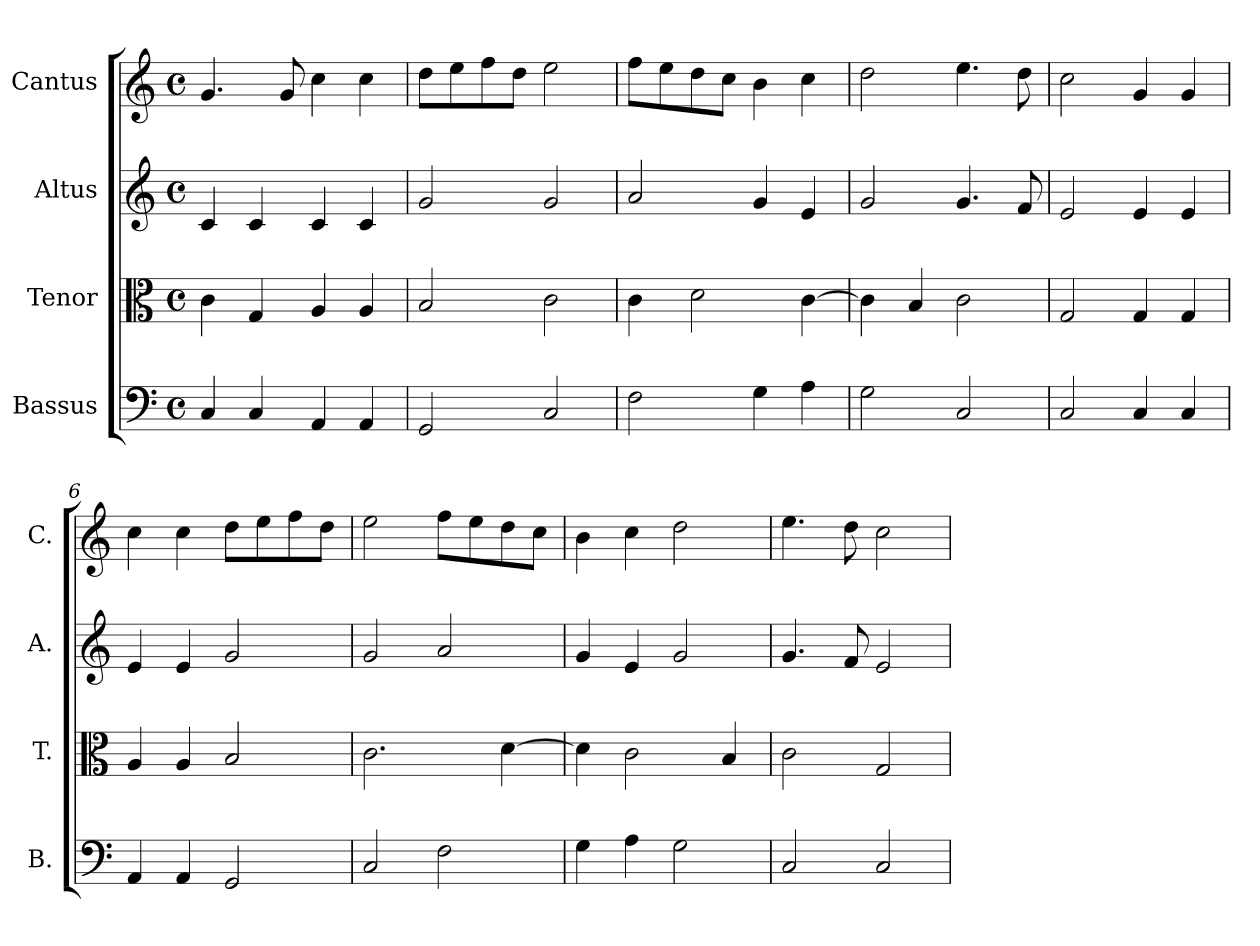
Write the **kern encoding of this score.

**kern	**kern	**kern	**kern
*part4	*part3	*part2	*part1
*staff4	*staff3	*staff2	*staff1
*I"Bassus	*I"Tenor	*I"Altus	*I"Cantus
*I'B.	*I'T.	*I'A.	*I'C.
*clefF4	*clefC3	*clefG2	*clefG2
*k[]	*k[]	*k[]	*k[]
*C:	*C:	*C:	*C:
*M4/4	*M4/4	*M4/4	*M4/4
*met(c)	*met(c)	*met(c)	*met(c)
=1	=1	=1	=1
4C/	4c\	4c/	4.g/
4C/	4G/	4c/	.
.	.	.	8g/
4AA/	4A/	4c/	4cc\
4AA/	4A/	4c/	4cc\
=2	=2	=2	=2
2GG/	2B/	2g/	8dd\L
.	.	.	8ee\
.	.	.	8ff\
.	.	.	8dd\J
2C/	2c\	2g/	2ee\
=3	=3	=3	=3
2F\	4c\	2a/	8ff\L
.	.	.	8ee\
.	2d\	.	8dd\
.	.	.	8cc\J
4G\	.	4g/	4b\
4A\	[4c\	4e/	4cc\
=4	=4	=4	=4
2G\	4c\]	2g/	2dd\
.	4B/	.	.
2C/	2c\	4.g/	4.ee\
.	.	8f/	8dd\
=5	=5	=5	=5
2C/	2G/	2e/	2cc\
4C/	4G/	4e/	4g/
4C/	4G/	4e/	4g/
=6	=6	=6	=6
4AA/	4A/	4e/	4cc\
4AA/	4A/	4e/	4cc\
2GG/	2B/	2g/	8dd\L
.	.	.	8ee\
.	.	.	8ff\
.	.	.	8dd\J
=7	=7	=7	=7
2C/	2.c\	2g/	2ee\
2F\	.	2a/	8ff\L
.	.	.	8ee\
.	[4d\	.	8dd\
.	.	.	8cc\J
=8	=8	=8	=8
4G\	4d\]	4g/	4b\
4A\	2c\	4e/	4cc\
2G\	.	2g/	2dd\
.	4B/	.	.
=9	=9	=9	=9
2C/	2c\	4.g/	4.ee\
.	.	8f/	8dd\
2C/	2G/	2e/	2cc\
=	=	=	=
*-	*-	*-	*-
